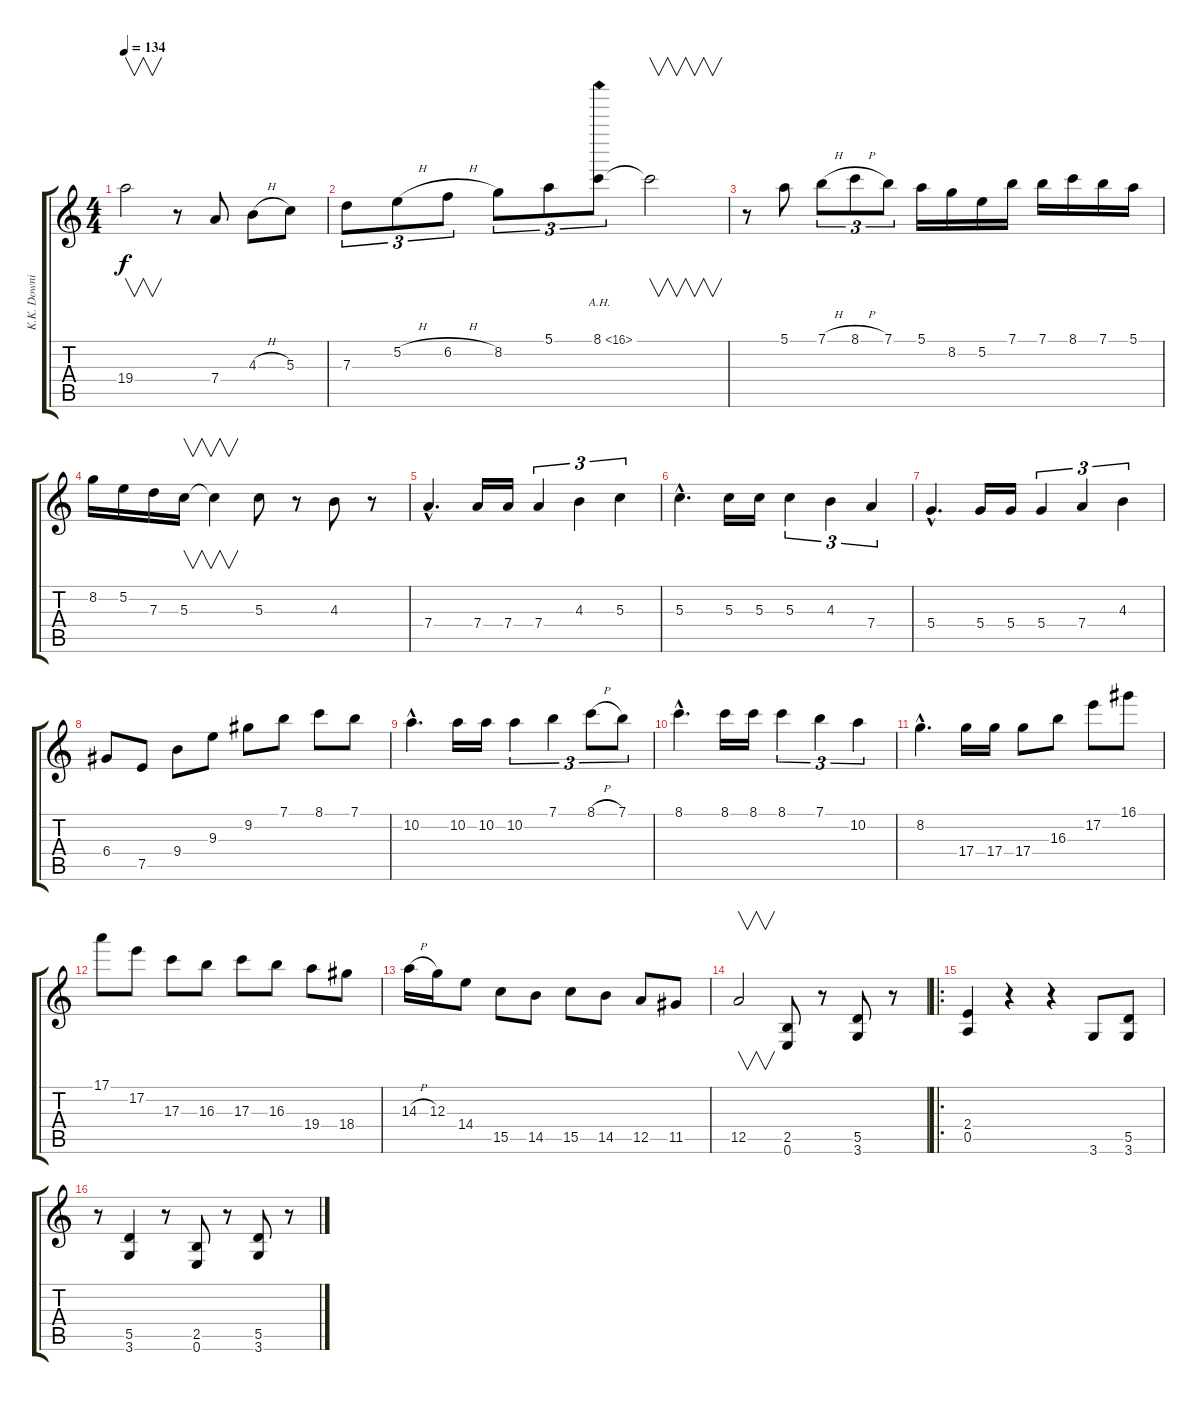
\track ("K.K. Downing" "K.K. Downi") {instrument distortionguitar}
\staff {score tabs}
\tuning (E4 B3 G3 D3 A2 E2) {hide}
\ts (4 4)
\tempo 134
\clef g2
\ks c
19.4{t}.2{v dy f} r.8 7.4.8 4.3{h}.8 5.3.8 |
7.3.8{tu (3 2)} 5.2{h}.8{tu (3 2)} 6.2{h}.8{tu (3 2)} 8.2.8{tu (3 2)} 5.1.8{tu (3 2)} 8.1{ah 8}.8{tu (3 2)} 8.1{t}.2{v} |
r.8 5.1.8 7.1{h}.8{tu (3 2)} 8.1{h}.8{tu (3 2)} 7.1.8{tu (3 2)} 5.1.16 8.2.16 5.2.16 7.1.16 7.1.16 8.1.16 7.1.16 5.1.16 |
8.2.16 5.2.16 7.3.16 5.3.16{v} 5.3{t}.4{v} 5.3.8 r.8 4.3.8 r.8 |
7.4{hac}.4{d} 7.4.16 7.4.16 7.4.4{tu (3 2)} 4.3.4{tu (3 2)} 5.3.4{tu (3 2)} |
5.3{hac}.4{d} 5.3.16 5.3.16 5.3.4{tu (3 2)} 4.3.4{tu (3 2)} 7.4.4{tu (3 2)} |
5.4{hac}.4{d} 5.4.16 5.4.16 5.4.4{tu (3 2)} 7.4.4{tu (3 2)} 4.3.4{tu (3 2)} |
6.4.8 7.5.8 9.4.8 9.3.8 9.2.8 7.1.8 8.1.8 7.1.8 |
10.2{hac}.4{d} 10.2.16 10.2.16 10.2.4{tu (3 2)} 7.1.4{tu (3 2)} 8.1{h}.8{tu (3 2)} 7.1.8{tu (3 2)} |
8.1{hac}.4{d} 8.1.16 8.1.16 8.1.4{tu (3 2)} 7.1.4{tu (3 2)} 10.2.4{tu (3 2)} |
8.2{hac}.4{d} 17.4.16 17.4.16 17.4.8 16.3.8 17.2.8 16.1.8 |
17.1.8 17.2.8 17.3.8 16.3.8 17.3.8 16.3.8 19.4.8 18.4.8 |
14.3{h}.16 12.3.16 14.4.8 15.5.8 14.5.8 15.5.8 14.5.8 12.5.8 11.5.8 |
12.5.2{v} (2.5 0.6).8 r.8 (5.5 3.6).8 r.8 |
\ro
(2.4 0.5).4 r.4 r.4 3.6.8 (5.5 3.6).8 |
r.8 (5.5 3.6).4 r.8 (2.5 0.6).8 r.8 (5.5 3.6).8 r.8
